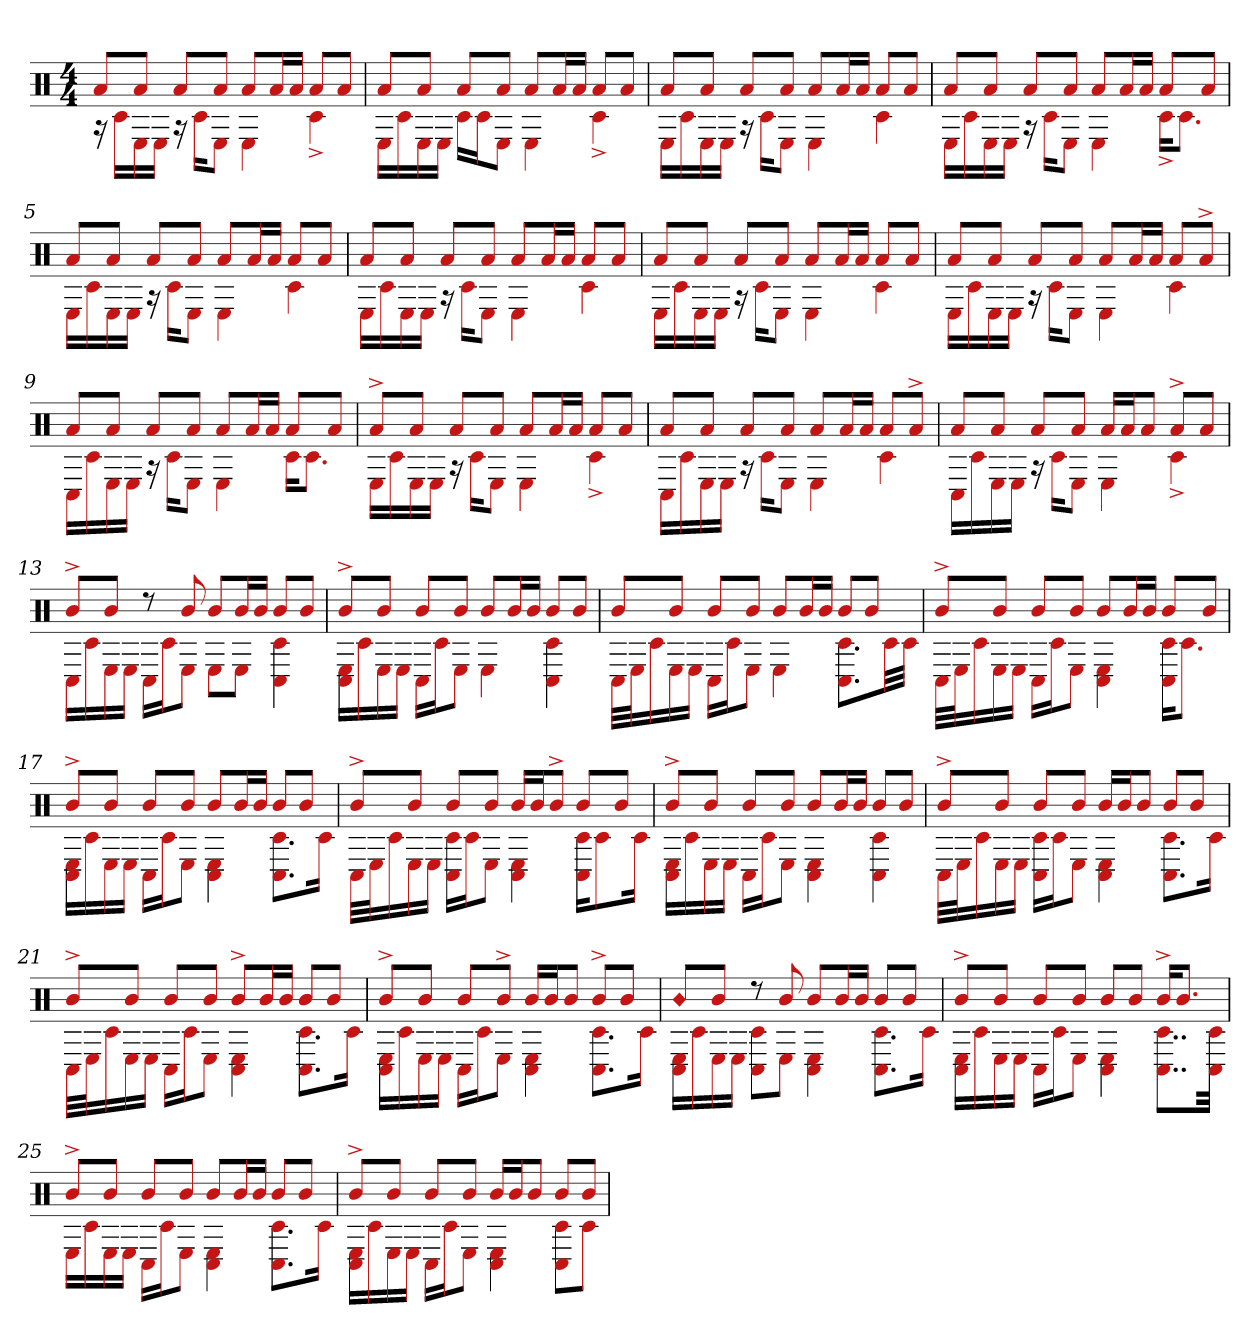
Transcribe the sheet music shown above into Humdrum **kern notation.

**kern
*part1
*staff1
*clefX
*k[]
*M4/4
=1
*^
8aL	16r
.	16c#LL
8aJ	16E
.	16EJJ
8aL	16r
.	16c#KL
8aJ	8EJ
8aL	4E
16aL	.
16aJJ	.
8aL	4c#^
8aJ	.
=2	=2
8aL	16ELL
.	16c#
8aJ	16E
.	16EJJ
8aL	16c#LL
.	16c#J
8aJ	8EJ
8aL	4E
16aL	.
16aJJ	.
8aL	4c#^
8aJ	.
=3	=3
8aL	16ELL
.	16c#
8aJ	16E
.	16EJJ
8aL	16r
.	16c#KL
8aJ	8EJ
8aL	4E
16aL	.
16aJJ	.
8aL	4c#
8aJ	.
=4	=4
8aL	16ELL
.	16c#
8aJ	16E
.	16EJJ
8aL	16r
.	16c#KL
8aJ	8EJ
8aL	4E
16aL	.
16aJJ	.
8aL	16c#^KL
.	8.c#J
8aJ	.
=5	=5
8aL	16ELL
.	16c#
8aJ	16E
.	16EJJ
8aL	16r
.	16c#KL
8aJ	8EJ
8aL	4E
16aL	.
16aJJ	.
8aL	4c#
8aJ	.
=6	=6
8aL	16ELL
.	16c#
8aJ	16E
.	16EJJ
8aL	16r
.	16c#KL
8aJ	8EJ
8aL	4E
16aL	.
16aJJ	.
8aL	4c#
8aJ	.
=7	=7
8aL	16ELL
.	16c#
8aJ	16E
.	16EJJ
8aL	16r
.	16c#KL
8aJ	8EJ
8aL	4E
16aL	.
16aJJ	.
8aL	4c#
8aJ	.
=8	=8
8aL	16ELL
.	16c#
8aJ	16E
.	16EJJ
8aL	16r
.	16c#KL
8aJ	8EJ
8aL	4E
16aL	.
16aJJ	.
8aL	4c#
8a^J	.
=9	=9
8aL	16C#LL
.	16c#
8aJ	16E
.	16EJJ
8aL	16r
.	16c#KL
8aJ	8EJ
8aL	4E
16aL	.
16aJJ	.
8aL	16c#KL
.	8.c#J
8aJ	.
=10	=10
8a^L	16ELL
.	16c#
8aJ	16E
.	16EJJ
8aL	16r
.	16c#KL
8aJ	8EJ
8aL	4E
16aL	.
16aJJ	.
8aL	4c#^
8aJ	.
=11	=11
8aL	16C#LL
.	16c#
8aJ	16E
.	16EJJ
8aL	16r
.	16c#KL
8aJ	8EJ
8aL	4E
16aL	.
16aJJ	.
8aL	4c#
8a^J	.
=12	=12
8aL	16C#LL
.	16c#
8aJ	16E
.	16EJJ
8aL	16r
.	16c#KL
8aJ	8EJ
16aLL	4E
16aJ	.
8aJ	.
8a^L	4c#^
8aJ	.
=13	=13
8b^L	16C#LL
.	16c#
8bJ	16E
.	16EJJ
8r	16C#LL
.	16c#J
8b	8EJ
8bL	8EL
16bL	8EJ
16bJJ	.
8bL	4C# 4c#
8bJ	.
=14	=14
8b^L	16C# 16ELL
.	16c#
8bJ	16E
.	16EJJ
8bL	16C#LL
.	16c#J
8bJ	8EJ
8bL	4E
16bL	.
16bJJ	.
8bL	4C# 4c#
8bJ	.
=15	=15
8bL	32C#LLL
.	32EJ
.	16c#
8bJ	16E
.	16EJJ
8bL	16C#LL
.	16c#J
8bJ	8EJ
8bL	4E
16bL	.
16bJJ	.
8bL	8.C# 8.c#L
8bJ	.
.	32c#LL
.	32c#JJJ
=16	=16
8b^L	32C#LLL
.	32EJ
.	16c#
8bJ	16E
.	16EJJ
8bL	16C#LL
.	16c#J
8bJ	8EJ
8bL	4C# 4E
16bL	.
16bJJ	.
8bL	16C# 16c#KL
.	8.c#J
8bJ	.
=17	=17
8b^L	16C# 16ELL
.	16c#
8bJ	16E
.	16EJJ
8bL	16C#LL
.	16c#J
8bJ	8EJ
8bL	4C# 4E
16bL	.
16bJJ	.
8bL	8.C# 8.c#L
8bJ	.
.	16c#Jk
=18	=18
8b^L	32C#LLL
.	32EJ
.	16c#
8bJ	16E
.	16EJJ
8bL	16C# 16c#LL
.	16c#J
8bJ	8EJ
16bLL	4C# 4E
16bJ	.
8b^J	.
8bL	16C# 16c#KL
.	8c#
8bJ	.
.	16c#Jk
=19	=19
8b^L	16C# 16ELL
.	16c#
8bJ	16E
.	16EJJ
8bL	16C#LL
.	16c#J
8bJ	8EJ
8bL	4C# 4E
16bL	.
16bJJ	.
8bL	4C# 4c#
8bJ	.
=20	=20
8b^L	32C#LLL
.	32EJ
.	16c#
8bJ	16E
.	16EJJ
8bL	16C# 16c#LL
.	16c#J
8bJ	8EJ
16bLL	4C# 4E
16bJ	.
8bJ	.
8bL	8.C# 8.c#L
8bJ	.
.	16c#Jk
=21	=21
8b^L	32C#LLL
.	32EJ
.	16c#
8bJ	16E
.	16EJJ
8bL	16C#LL
.	16c#J
8bJ	8EJ
8b^L	4C# 4E
16bL	.
16bJJ	.
8bL	8.C# 8.c#L
8bJ	.
.	16c#Jk
=22	=22
8b^L	16C# 16ELL
.	16c#
8bJ	16E
.	16EJJ
8bL	16C#LL
.	16c#J
8b^J	8EJ
16bLL	4C# 4E
16bJ	.
8bJ	.
8b^L	8.C# 8.c#L
8bJ	.
.	16c#Jk
=23	=23
!LO:N:head=diamond	!
8bL	16C# 16ELL
.	16c#
8bJ	16E
.	16EJJ
8r	8C# 8c#L
8b	8EJ
8bL	4C# 4E
16bL	.
16bJJ	.
8bL	8.C# 8.c#L
8bJ	.
.	16c#Jk
=24	=24
8b^L	16C# 16ELL
.	16c#
8bJ	16E
.	16EJJ
8bL	16C#LL
.	16c#J
8bJ	8EJ
8bL	4C# 4E
8bJ	.
16b^KL	8..C# 8..c#L
8.bJ	.
.	32c# 32C#Jkk
=25	=25
8b^L	16ELL
.	16c#
8bJ	16E
.	16EJJ
8bL	16C#LL
.	16c#J
8bJ	8EJ
8bL	4C# 4E
16bL	.
16bJJ	.
8bL	8.C# 8.c#L
8bJ	.
.	16c#Jk
=26	=26
8b^L	16C# 16ELL
.	16c#
8bJ	16E
.	16EJJ
8bL	16C#LL
.	16c#J
8bJ	8EJ
16bLL	4C# 4E
16bJ	.
8bJ	.
8bL	8C# 8c#L
8bJ	8c#J
*v	*v
=
*-
